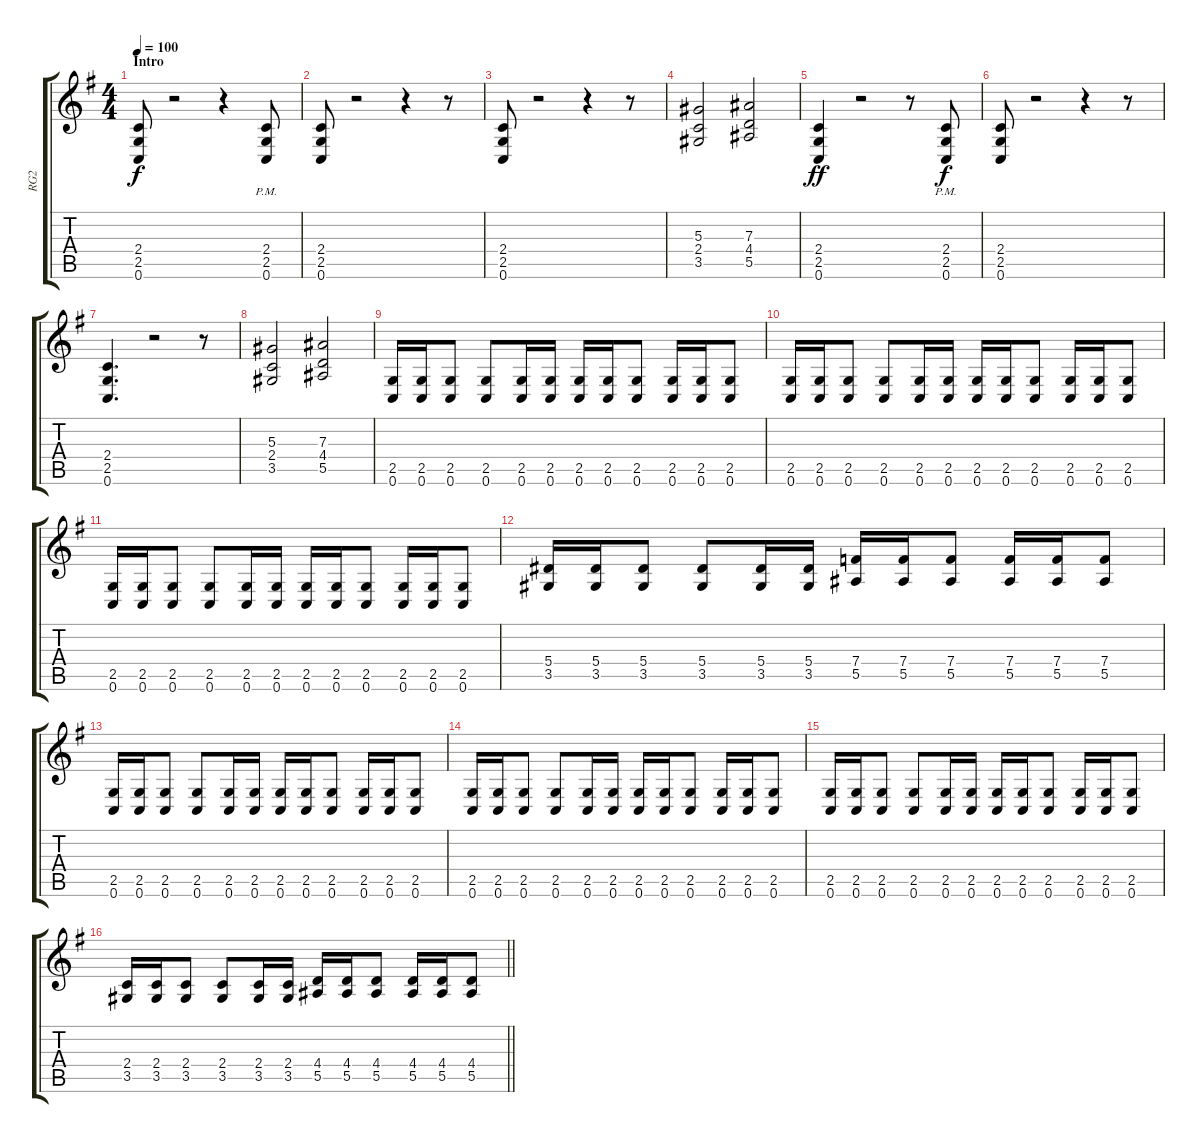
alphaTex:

\track ("RG2" "RG2") {instrument distortionguitar}
\staff {score tabs}
\tuning (C4 G3 Eb3 Bb2 F2 C2) {hide}
\ts (4 4)
\section ("" "Intro")
\tempo 100
\clef g2
\ks eminor
(2.4 2.5 0.6).8{dy f instrument distortionguitar} r.2 r.4 (2.4{pm} 2.5{pm} 0.6{pm}).8 |
(2.4 2.5 0.6).8 r.2 r.4 r.8 |
(2.4 2.5 0.6).8 r.2 r.4 r.8 |
(5.3 2.4 3.5).2 (7.3 4.4 5.5).2 |
(2.4 2.5 0.6).4{dy ff} r.2 r.8 (2.4{pm} 2.5{pm} 0.6{pm}).8{dy f} |
(2.4 2.5 0.6).8 r.2 r.4 r.8 |
(2.4 2.5 0.6).4{d} r.2 r.8 |
(5.3 2.4 3.5).2 (7.3 4.4 5.5).2 |
(2.5 0.6).16 (2.5 0.6).16 (2.5 0.6).8 (2.5 0.6).8 (2.5 0.6).16 (2.5 0.6).16 (2.5 0.6).16 (2.5 0.6).16 (2.5 0.6).8 (2.5 0.6).16 (2.5 0.6).16 (2.5 0.6).8 |
(2.5 0.6).16 (2.5 0.6).16 (2.5 0.6).8 (2.5 0.6).8 (2.5 0.6).16 (2.5 0.6).16 (2.5 0.6).16 (2.5 0.6).16 (2.5 0.6).8 (2.5 0.6).16 (2.5 0.6).16 (2.5 0.6).8 |
(2.5 0.6).16 (2.5 0.6).16 (2.5 0.6).8 (2.5 0.6).8 (2.5 0.6).16 (2.5 0.6).16 (2.5 0.6).16 (2.5 0.6).16 (2.5 0.6).8 (2.5 0.6).16 (2.5 0.6).16 (2.5 0.6).8 |
(5.4 3.5).16 (5.4 3.5).16 (5.4 3.5).8 (5.4 3.5).8 (5.4 3.5).16 (5.4 3.5).16 (7.4 5.5).16 (7.4 5.5).16 (7.4 5.5).8 (7.4 5.5).16 (7.4 5.5).16 (7.4 5.5).8 |
(2.5 0.6).16 (2.5 0.6).16 (2.5 0.6).8 (2.5 0.6).8 (2.5 0.6).16 (2.5 0.6).16 (2.5 0.6).16 (2.5 0.6).16 (2.5 0.6).8 (2.5 0.6).16 (2.5 0.6).16 (2.5 0.6).8 |
(2.5 0.6).16 (2.5 0.6).16 (2.5 0.6).8 (2.5 0.6).8 (2.5 0.6).16 (2.5 0.6).16 (2.5 0.6).16 (2.5 0.6).16 (2.5 0.6).8 (2.5 0.6).16 (2.5 0.6).16 (2.5 0.6).8 |
(2.5 0.6).16 (2.5 0.6).16 (2.5 0.6).8 (2.5 0.6).8 (2.5 0.6).16 (2.5 0.6).16 (2.5 0.6).16 (2.5 0.6).16 (2.5 0.6).8 (2.5 0.6).16 (2.5 0.6).16 (2.5 0.6).8 |
\barLineRight lightlight
(2.4 3.5).16 (2.4 3.5).16 (2.4 3.5).8 (2.4 3.5).8 (2.4 3.5).16 (2.4 3.5).16 (4.4 5.5).16 (4.4 5.5).16 (4.4 5.5).8 (4.4 5.5).16 (4.4 5.5).16 (4.4 5.5).8
